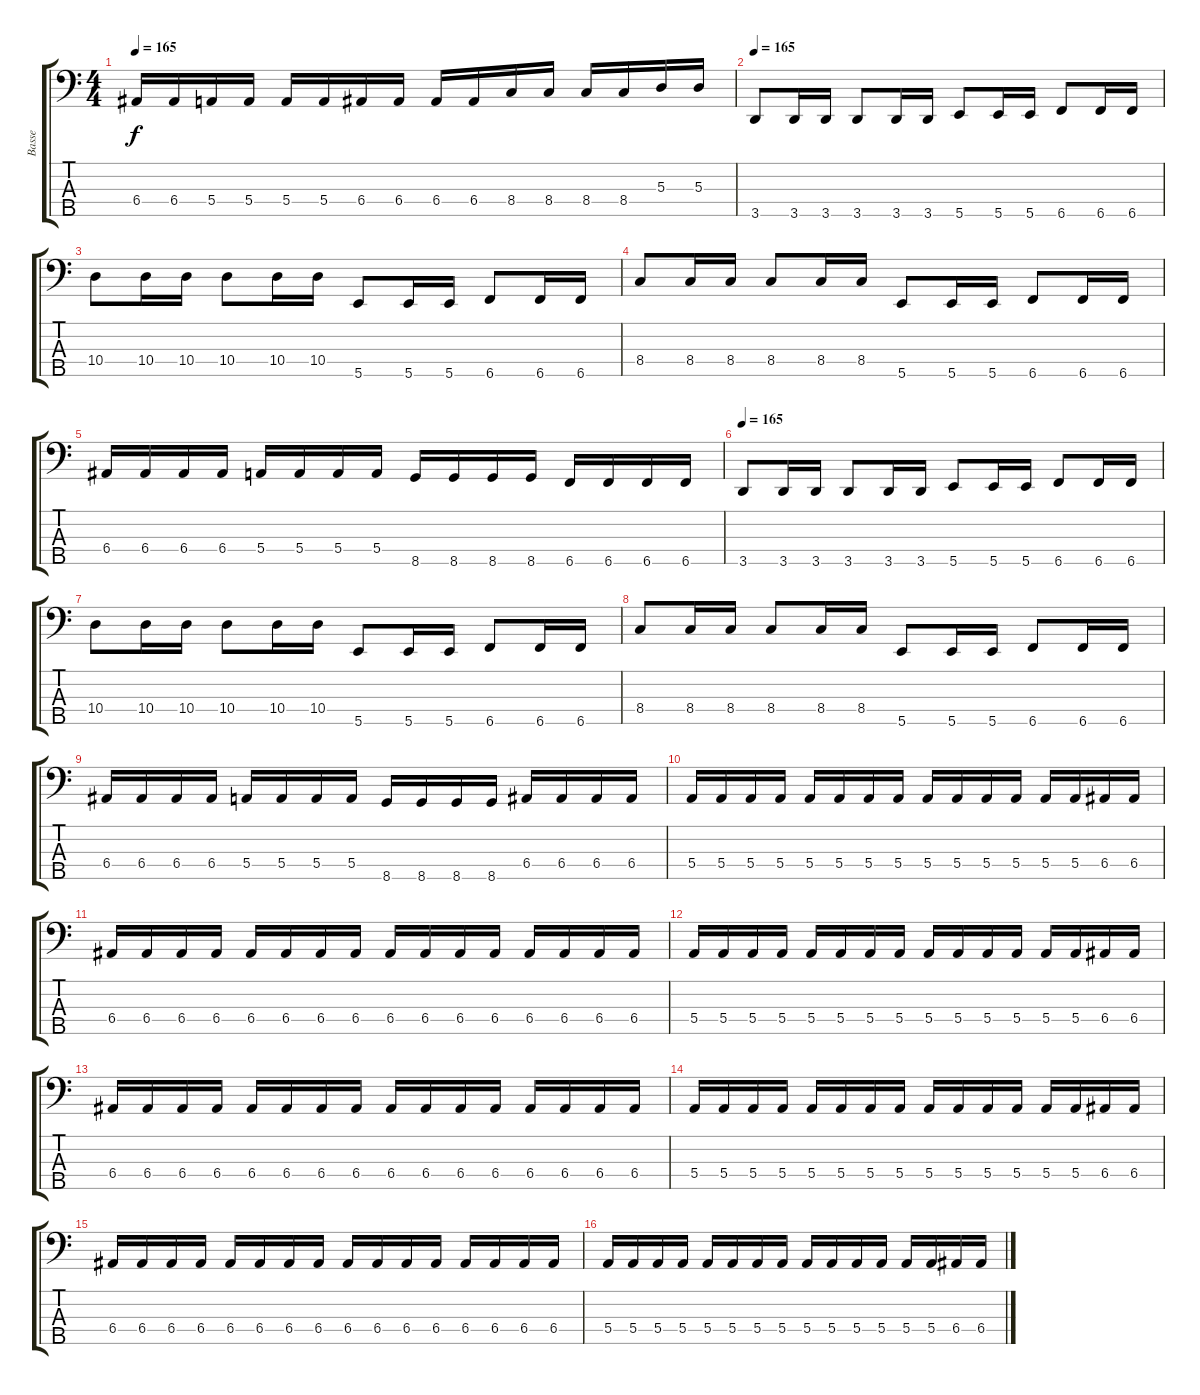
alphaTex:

\track ("Basse" "Basse") {instrument electricbassfinger}
\staff {score tabs}
\tuning (G2 D2 A1 E1 B0) {hide}
\ts (4 4)
\tempo 165
\clef f4
\ks c
6.4.16{dy f} 6.4.16 5.4.16 5.4.16 5.4.16 5.4.16 6.4.16 6.4.16 6.4.16 6.4.16 8.4.16 8.4.16 8.4.16 8.4.16 5.3.16 5.3.16 |
\tempo 165
3.5.8 3.5.16 3.5.16 3.5.8 3.5.16 3.5.16 5.5.8 5.5.16 5.5.16 6.5.8 6.5.16 6.5.16 |
10.4.8 10.4.16 10.4.16 10.4.8 10.4.16 10.4.16 5.5.8 5.5.16 5.5.16 6.5.8 6.5.16 6.5.16 |
8.4.8 8.4.16 8.4.16 8.4.8 8.4.16 8.4.16 5.5.8 5.5.16 5.5.16 6.5.8 6.5.16 6.5.16 |
6.4.16 6.4.16 6.4.16 6.4.16 5.4.16 5.4.16 5.4.16 5.4.16 8.5.16 8.5.16 8.5.16 8.5.16 6.5.16 6.5.16 6.5.16 6.5.16 |
\tempo 165
3.5.8 3.5.16 3.5.16 3.5.8 3.5.16 3.5.16 5.5.8 5.5.16 5.5.16 6.5.8 6.5.16 6.5.16 |
10.4.8 10.4.16 10.4.16 10.4.8 10.4.16 10.4.16 5.5.8 5.5.16 5.5.16 6.5.8 6.5.16 6.5.16 |
8.4.8 8.4.16 8.4.16 8.4.8 8.4.16 8.4.16 5.5.8 5.5.16 5.5.16 6.5.8 6.5.16 6.5.16 |
6.4.16 6.4.16 6.4.16 6.4.16 5.4.16 5.4.16 5.4.16 5.4.16 8.5.16 8.5.16 8.5.16 8.5.16 6.4.16 6.4.16 6.4.16 6.4.16 |
5.4.16 5.4.16 5.4.16 5.4.16 5.4.16 5.4.16 5.4.16 5.4.16 5.4.16 5.4.16 5.4.16 5.4.16 5.4.16 5.4.16 6.4.16 6.4.16 |
6.4.16 6.4.16 6.4.16 6.4.16 6.4.16 6.4.16 6.4.16 6.4.16 6.4.16 6.4.16 6.4.16 6.4.16 6.4.16 6.4.16 6.4.16 6.4.16 |
5.4.16 5.4.16 5.4.16 5.4.16 5.4.16 5.4.16 5.4.16 5.4.16 5.4.16 5.4.16 5.4.16 5.4.16 5.4.16 5.4.16 6.4.16 6.4.16 |
6.4.16 6.4.16 6.4.16 6.4.16 6.4.16 6.4.16 6.4.16 6.4.16 6.4.16 6.4.16 6.4.16 6.4.16 6.4.16 6.4.16 6.4.16 6.4.16 |
5.4.16 5.4.16 5.4.16 5.4.16 5.4.16 5.4.16 5.4.16 5.4.16 5.4.16 5.4.16 5.4.16 5.4.16 5.4.16 5.4.16 6.4.16 6.4.16 |
6.4.16 6.4.16 6.4.16 6.4.16 6.4.16 6.4.16 6.4.16 6.4.16 6.4.16 6.4.16 6.4.16 6.4.16 6.4.16 6.4.16 6.4.16 6.4.16 |
5.4.16 5.4.16 5.4.16 5.4.16 5.4.16 5.4.16 5.4.16 5.4.16 5.4.16 5.4.16 5.4.16 5.4.16 5.4.16 5.4.16 6.4.16 6.4.16
